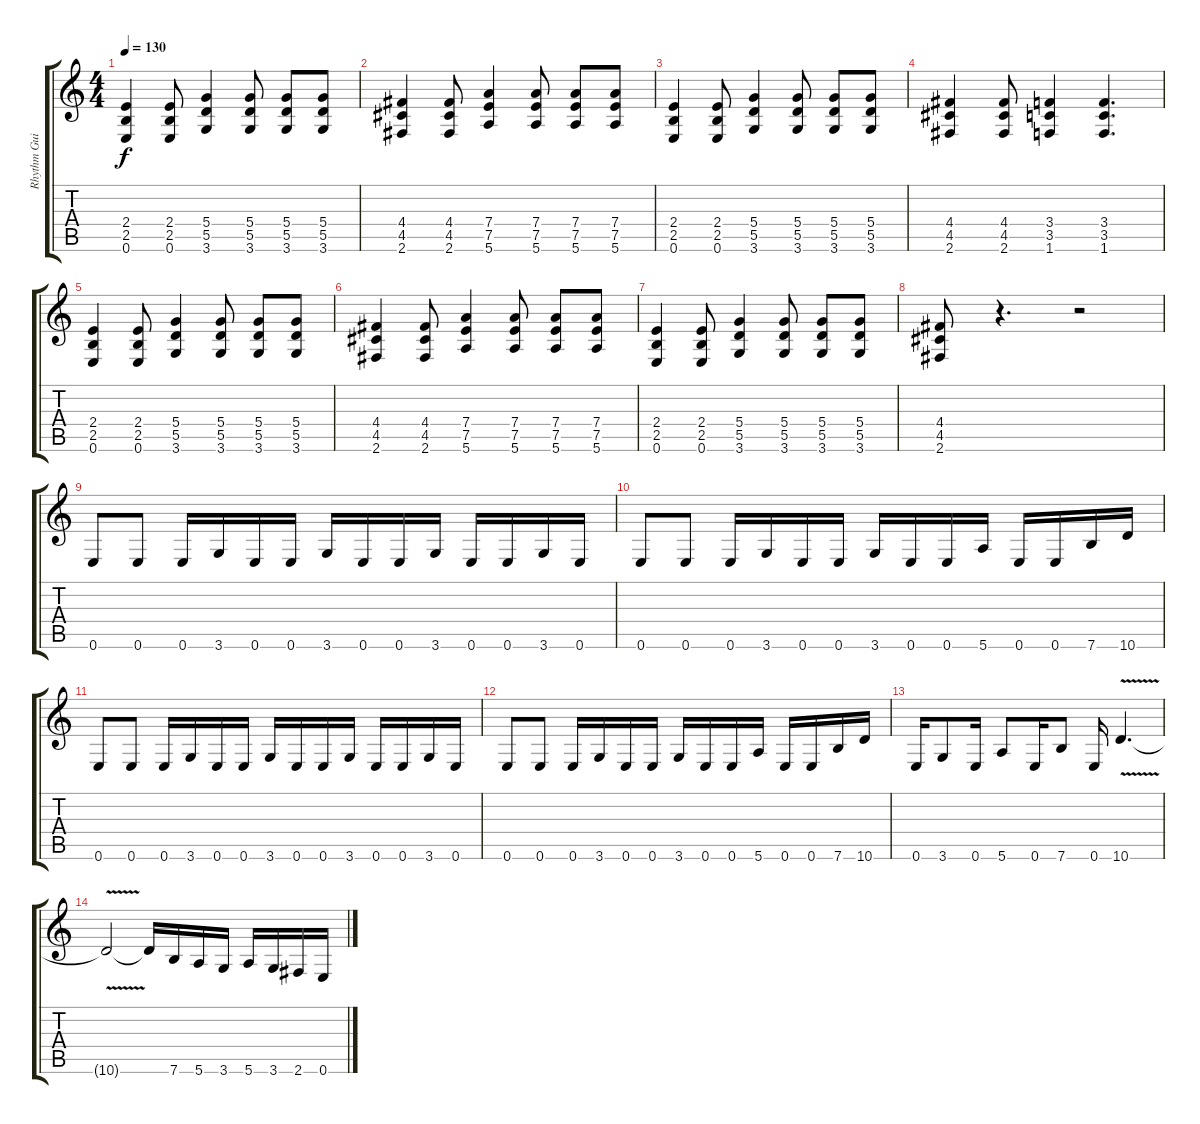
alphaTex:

\track ("Rhythm Guitar" "Rhythm Gui") {instrument distortionguitar}
\staff {score tabs}
\tuning (E4 B3 G3 D3 A2 E2) {hide}
\ts (4 4)
\tempo 130
\clef g2
\ks c
(2.4 2.5 0.6).4{dy f} (2.4 2.5 0.6).8 (5.4 5.5 3.6).4 (5.4 5.5 3.6).8 (5.4 5.5 3.6).8 (5.4 5.5 3.6).8 |
(4.4 4.5 2.6).4 (4.4 4.5 2.6).8 (7.4 7.5 5.6).4 (7.4 7.5 5.6).8 (7.4 7.5 5.6).8 (7.4 7.5 5.6).8 |
(2.4 2.5 0.6).4 (2.4 2.5 0.6).8 (5.4 5.5 3.6).4 (5.4 5.5 3.6).8 (5.4 5.5 3.6).8 (5.4 5.5 3.6).8 |
(4.4 4.5 2.6).4 (4.4 4.5 2.6).8 (3.4 3.5 1.6).4 (3.4 3.5 1.6).4{d} |
(2.4 2.5 0.6).4 (2.4 2.5 0.6).8 (5.4 5.5 3.6).4 (5.4 5.5 3.6).8 (5.4 5.5 3.6).8 (5.4 5.5 3.6).8 |
(4.4 4.5 2.6).4 (4.4 4.5 2.6).8 (7.4 7.5 5.6).4 (7.4 7.5 5.6).8 (7.4 7.5 5.6).8 (7.4 7.5 5.6).8 |
(2.4 2.5 0.6).4 (2.4 2.5 0.6).8 (5.4 5.5 3.6).4 (5.4 5.5 3.6).8 (5.4 5.5 3.6).8 (5.4 5.5 3.6).8 |
(4.4 4.5 2.6).8 r.4{d} r.2 |
0.6.8 0.6.8 0.6.16 3.6.16 0.6.16 0.6.16 3.6.16 0.6.16 0.6.16 3.6.16 0.6.16 0.6.16 3.6.16 0.6.16 |
0.6.8 0.6.8 0.6.16 3.6.16 0.6.16 0.6.16 3.6.16 0.6.16 0.6.16 5.6.16 0.6.16 0.6.16 7.6.16 10.6.16 |
0.6.8 0.6.8 0.6.16 3.6.16 0.6.16 0.6.16 3.6.16 0.6.16 0.6.16 3.6.16 0.6.16 0.6.16 3.6.16 0.6.16 |
0.6.8 0.6.8 0.6.16 3.6.16 0.6.16 0.6.16 3.6.16 0.6.16 0.6.16 5.6.16 0.6.16 0.6.16 7.6.16 10.6.16 |
0.6.16 3.6.8 0.6.16 5.6.8 0.6.16 7.6.8 0.6.16 10.6{v}.4{d} |
10.6{t}.2 10.6{t}.16 7.6.16 5.6.16 3.6.16 5.6.16 3.6.16 2.6.16 0.6.16
